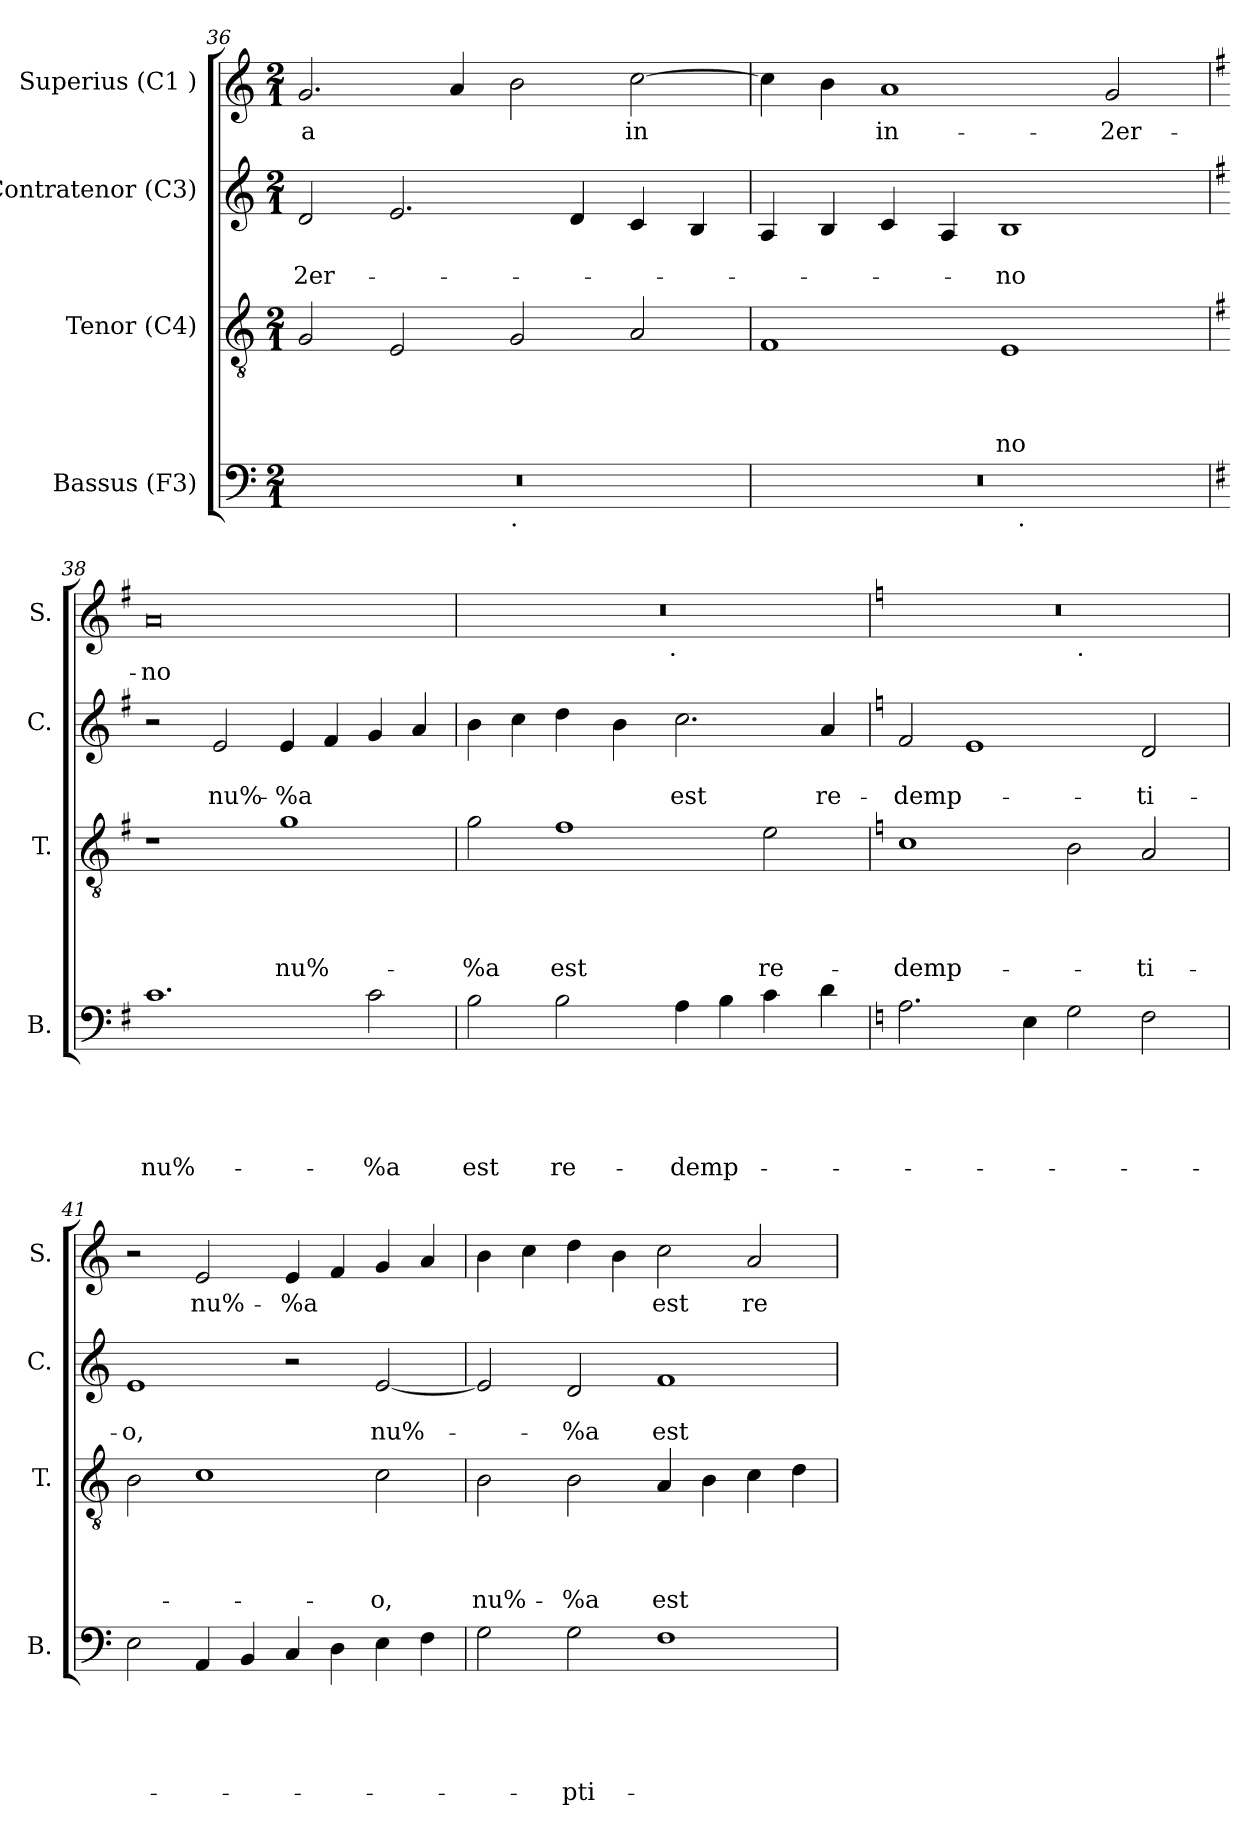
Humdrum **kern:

**kern	**text	**text	**text	**text	**text	**kern	**text	**text	**text	**text	**kern	**text	**text	**kern	**text
*part4	*part4	*part4	*part4	*part4	*part4	*part3	*part3	*part3	*part3	*part3	*part2	*part2	*part2	*part1	*part1
*staff4	*staff4	*staff4	*staff4	*staff4	*staff4	*staff3	*staff3	*staff3	*staff3	*staff3	*staff2	*staff2	*staff2	*staff1	*staff1
*I"Bassus (F3)	*	*	*	*	*	*I"Tenor (C4)	*	*	*	*	*I"Contratenor (C3)	*	*	*I"Superius (C1 )	*
*I'B.	*	*	*	*	*	*I'T.	*	*	*	*	*I'C.	*	*	*I'S.	*
*clefF4	*	*	*	*	*	*clefGv2	*	*	*	*	*clefG2	*	*	*clefG2	*
*k[]	*	*	*	*	*	*k[]	*	*	*	*	*k[]	*	*	*k[]	*
*C:	*	*	*	*	*	*C:	*	*	*	*	*C:	*	*	*C:	*
*M2/1	*	*	*	*	*	*M2/1	*	*	*	*	*M2/1	*	*	*M2/1	*
=36	=36	=36	=36	=36	=36	=36	=36	=36	=36	=36	=36	=36	=36	=36	=36
!	!	!	!	!	!	!	!	!	!	!	!	!	!LO:LY:b	!	!LO:LY:b
*^	*	*	*	*	*	*	*	*	*	*	*	*	*	*	*
0r	1ryy	.	.	.	.	.	2G/	.	.	.	.	2d/	.	-2er-	2.g/	-a
.	.	.	.	.	.	.	2E/	.	.	.	.	2.e/	.	.	.	.
.	.	.	.	.	.	.	.	.	.	.	.	.	.	.	4a/	.
!	!LO:TX:b:t=.	!	!	!	!	!	!	!	!	!	!	!	!	!	!	!
.	1ryy	.	.	.	.	.	2G/	.	.	.	.	.	.	.	2b\	.
.	.	.	.	.	.	.	.	.	.	.	.	4d/	.	.	.	.
!	!	!	!	!	!	!	!	!	!	!	!	!	!	!	!	!LO:LY:b
.	.	.	.	.	.	.	2A/	.	.	.	.	4c/	.	.	[>2cc\	in
.	.	.	.	.	.	.	.	.	.	.	.	4B/	.	.	.	.
!!LO:PB:g=z
=37	=37	=37	=37	=37	=37	=37	=37	=37	=37	=37	=37	=37	=37	=37	=37	=37
0r	1ryy	.	.	.	.	.	1F	.	.	.	.	4A/	.	.	4cc\]	.
.	.	.	.	.	.	.	.	.	.	.	.	4B/	.	.	4b\	.
!	!	!	!	!	!	!	!	!	!	!	!	!	!	!	!	!LO:LY:b
.	.	.	.	.	.	.	.	.	.	.	.	4c/	.	.	1a	in-
.	.	.	.	.	.	.	.	.	.	.	.	4A/	.	.	.	.
!	!	!	!	!	!	!	!	!	!	!	!LO:LY:b	!	!	!LO:LY:b	!	!
.	32ryy	.	.	.	.	.	1E	.	.	.	-no	1B	.	-no	.	.
!	!LO:TX:b:t=.	!	!	!	!	!	!	!	!	!	!	!	!	!	!	!
.	2ryy	.	.	.	.	.	.	.	.	.	.	.	.	.	.	.
!	!	!	!	!	!	!	!	!	!	!	!	!	!	!	!	!LO:LY:b
.	.	.	.	.	.	.	.	.	.	.	.	.	.	.	2g/	-2er-
.	4...ryy	.	.	.	.	.	.	.	.	.	.	.	.	.	.	.
*v	*v	*	*	*	*	*	*	*	*	*	*	*	*	*	*	*
=38	=38	=38	=38	=38	=38	=38	=38	=38	=38	=38	=38	=38	=38	=38	=38
*k[f#]	*	*	*	*	*	*k[f#]	*	*	*	*	*k[f#]	*	*	*k[f#]	*
*G:	*	*	*	*	*	*G:	*	*	*	*	*G:	*	*	*G:	*
*^	*	*	*	*	*	*	*	*	*	*	*	*	*	*	*
!	!	!	!	!	!	!LO:LY:b	!	!	!	!	!	!	!	!	!	!LO:LY:b:rj
*v	*v	*	*	*	*	*	*	*	*	*	*	*	*	*	*	*
1.c	.	.	.	.	nu%-	1r	.	.	.	.	2r	.	.	0a	-no
!	!	!	!	!	!	!	!	!	!	!	!	!	!LO:LY:b	!	!
.	.	.	.	.	.	.	.	.	.	.	2e/	.	nu%-	.	.
!	!	!	!	!	!	!	!	!	!	!LO:LY:b	!	!	!LO:LY:b	!	!
.	.	.	.	.	.	1g	.	.	.	nu%-	4e/	.	-%a	.	.
.	.	.	.	.	.	.	.	.	.	.	4f#/	.	.	.	.
!	!	!	!	!	!LO:LY:b	!	!	!	!	!	!	!	!	!	!
2c\	.	.	.	.	-%a	.	.	.	.	.	4g/	.	.	.	.
.	.	.	.	.	.	.	.	.	.	.	4a/	.	.	.	.
=39	=39	=39	=39	=39	=39	=39	=39	=39	=39	=39	=39	=39	=39	=39	=39
!	!	!	!	!	!LO:LY:b	!	!	!	!	!LO:LY:b	!	!	!	!	!
*	*	*	*	*	*	*	*	*	*	*	*	*	*	*^	*
2B\	.	.	.	.	est	2g\	.	.	.	-%a	4b\	.	.	0r	3%2ryy	.
.	.	.	.	.	.	.	.	.	.	.	4cc\	.	.	.	.	.
!	!	!	!	!	!LO:LY:b	!	!	!	!	!LO:LY:b	!	!	!	!	!	!
2B\	.	.	.	.	re-	1f#	.	.	.	est	4dd\	.	.	.	.	.
.	.	.	.	.	.	.	.	.	.	.	.	.	.	.	6ryy	.
.	.	.	.	.	.	.	.	.	.	.	4b\	.	.	.	.	.
.	.	.	.	.	.	.	.	.	.	.	.	.	.	.	12...ryy	.
!	!	!	!	!	!	!	!	!	!	!	!	!	!	!	!LO:TX:b:t=.	!
.	.	.	.	.	.	.	.	.	.	.	.	.	.	.	3%2ryy	.
!	!	!	!	!	!LO:LY:b	!	!	!	!	!	!	!	!LO:LY:b	!	!	!
4A\	.	.	.	.	-demp-	.	.	.	.	.	2.cc\	.	est	.	.	.
4B\	.	.	.	.	.	.	.	.	.	.	.	.	.	.	.	.
!	!	!	!	!	!	!	!	!	!	!LO:LY:b	!	!	!	!	!	!
4c\	.	.	.	.	.	2e\	.	.	.	re-	.	.	.	.	.	.
.	.	.	.	.	.	.	.	.	.	.	.	.	.	.	3ryy	.
!	!	!	!	!	!	!	!	!	!	!	!	!	!LO:LY:b	!	!	!
4d\	.	.	.	.	.	.	.	.	.	.	4a/	.	re-	.	.	.
.	.	.	.	.	.	.	.	.	.	.	.	.	.	.	96ryy	.
!!LO:LB:g=z	!!
=40	=40	=40	=40	=40	=40	=40	=40	=40	=40	=40	=40	=40	=40	=40	=40	=40
*k[]	*	*	*	*	*	*k[]	*	*	*	*	*k[]	*	*	*k[]	*	*
*C:	*	*	*	*	*	*C:	*	*	*	*	*C:	*	*	*C:	*	*
!	!	!	!	!	!	!	!	!	!	!LO:LY:b	!	!	!LO:LY:b	!	!	!
2.A\	.	.	.	.	.	1c	.	.	.	-demp-	2f/	.	-demp-	0r	3%2ryy	.
.	.	.	.	.	.	.	.	.	.	.	1e	.	.	.	.	.
.	.	.	.	.	.	.	.	.	.	.	.	.	.	.	3ryy	.
4E\	.	.	.	.	.	.	.	.	.	.	.	.	.	.	.	.
2G\	.	.	.	.	.	2B\	.	.	.	.	.	.	.	.	48ryy	.
!	!	!	!	!	!	!	!	!	!	!	!	!	!	!	!LO:TX:b:t=.	!
.	.	.	.	.	.	.	.	.	.	.	.	.	.	.	3%2ryy	.
!	!	!	!	!	!	!	!	!	!	!LO:LY:b	!	!	!LO:LY:b	!	!	!
2F\	.	.	.	.	.	2A/	.	.	.	-ti-	2d/	.	-ti-	.	.	.
.	.	.	.	.	.	.	.	.	.	.	.	.	.	.	6...ryy	.
=41	=41	=41	=41	=41	=41	=41	=41	=41	=41	=41	=41	=41	=41	=41	=41	=41
!	!	!	!	!	!	!	!	!	!	!	!	!	!LO:LY:b	!	!	!
*	*	*	*	*	*	*	*	*	*	*	*	*	*	*v	*v	*
2E\	.	.	.	.	.	2B\	.	.	.	.	1e	.	-o,	2r	.
!	!	!	!	!	!	!	!	!	!	!	!	!	!	!	!LO:LY:b
4AA/	.	.	.	.	.	1c	.	.	.	.	.	.	.	2e/	nu%-
4BB/	.	.	.	.	.	.	.	.	.	.	.	.	.	.	.
!	!	!	!	!	!	!	!	!	!	!	!	!	!	!	!LO:LY:b
4C/	.	.	.	.	.	.	.	.	.	.	2r	.	.	4e/	-%a
4D\	.	.	.	.	.	.	.	.	.	.	.	.	.	4f/	.
!	!	!	!	!	!	!	!	!	!	!LO:LY:b	!	!	!LO:LY:b	!	!
4E\	.	.	.	.	.	2c\	.	.	.	-o,	[<2e/	.	nu%-	4g/	.
4F\	.	.	.	.	.	.	.	.	.	.	.	.	.	4a/	.
=42	=42	=42	=42	=42	=42	=42	=42	=42	=42	=42	=42	=42	=42	=42	=42
!	!	!	!	!	!	!	!	!	!	!LO:LY:b	!	!	!	!	!
2G\	.	.	.	.	.	2B\	.	.	.	nu%-	2e/]	.	.	4b\	.
.	.	.	.	.	.	.	.	.	.	.	.	.	.	4cc\	.
!	!	!	!	!	!LO:LY:b	!	!	!	!	!LO:LY:b	!	!	!LO:LY:b	!	!
2G\	.	.	.	.	-pti-	2B\	.	.	.	-%a	2d/	.	-%a	4dd\	.
.	.	.	.	.	.	.	.	.	.	.	.	.	.	4b\	.
!	!	!	!	!	!	!	!	!	!	!LO:LY:b	!	!	!LO:LY:b	!	!LO:LY:b
1F	.	.	.	.	.	4A/	.	.	.	est	1f	.	est	2cc\	est
.	.	.	.	.	.	4B\	.	.	.	.	.	.	.	.	.
!	!	!	!	!	!	!	!	!	!	!	!	!	!	!	!LO:LY:b
.	.	.	.	.	.	4c\	.	.	.	.	.	.	.	2a/	re-
.	.	.	.	.	.	4d\	.	.	.	.	.	.	.	.	.
=	=	=	=	=	=	=	=	=	=	=	=	=	=	=	=
*-	*-	*-	*-	*-	*-	*-	*-	*-	*-	*-	*-	*-	*-	*-	*-
